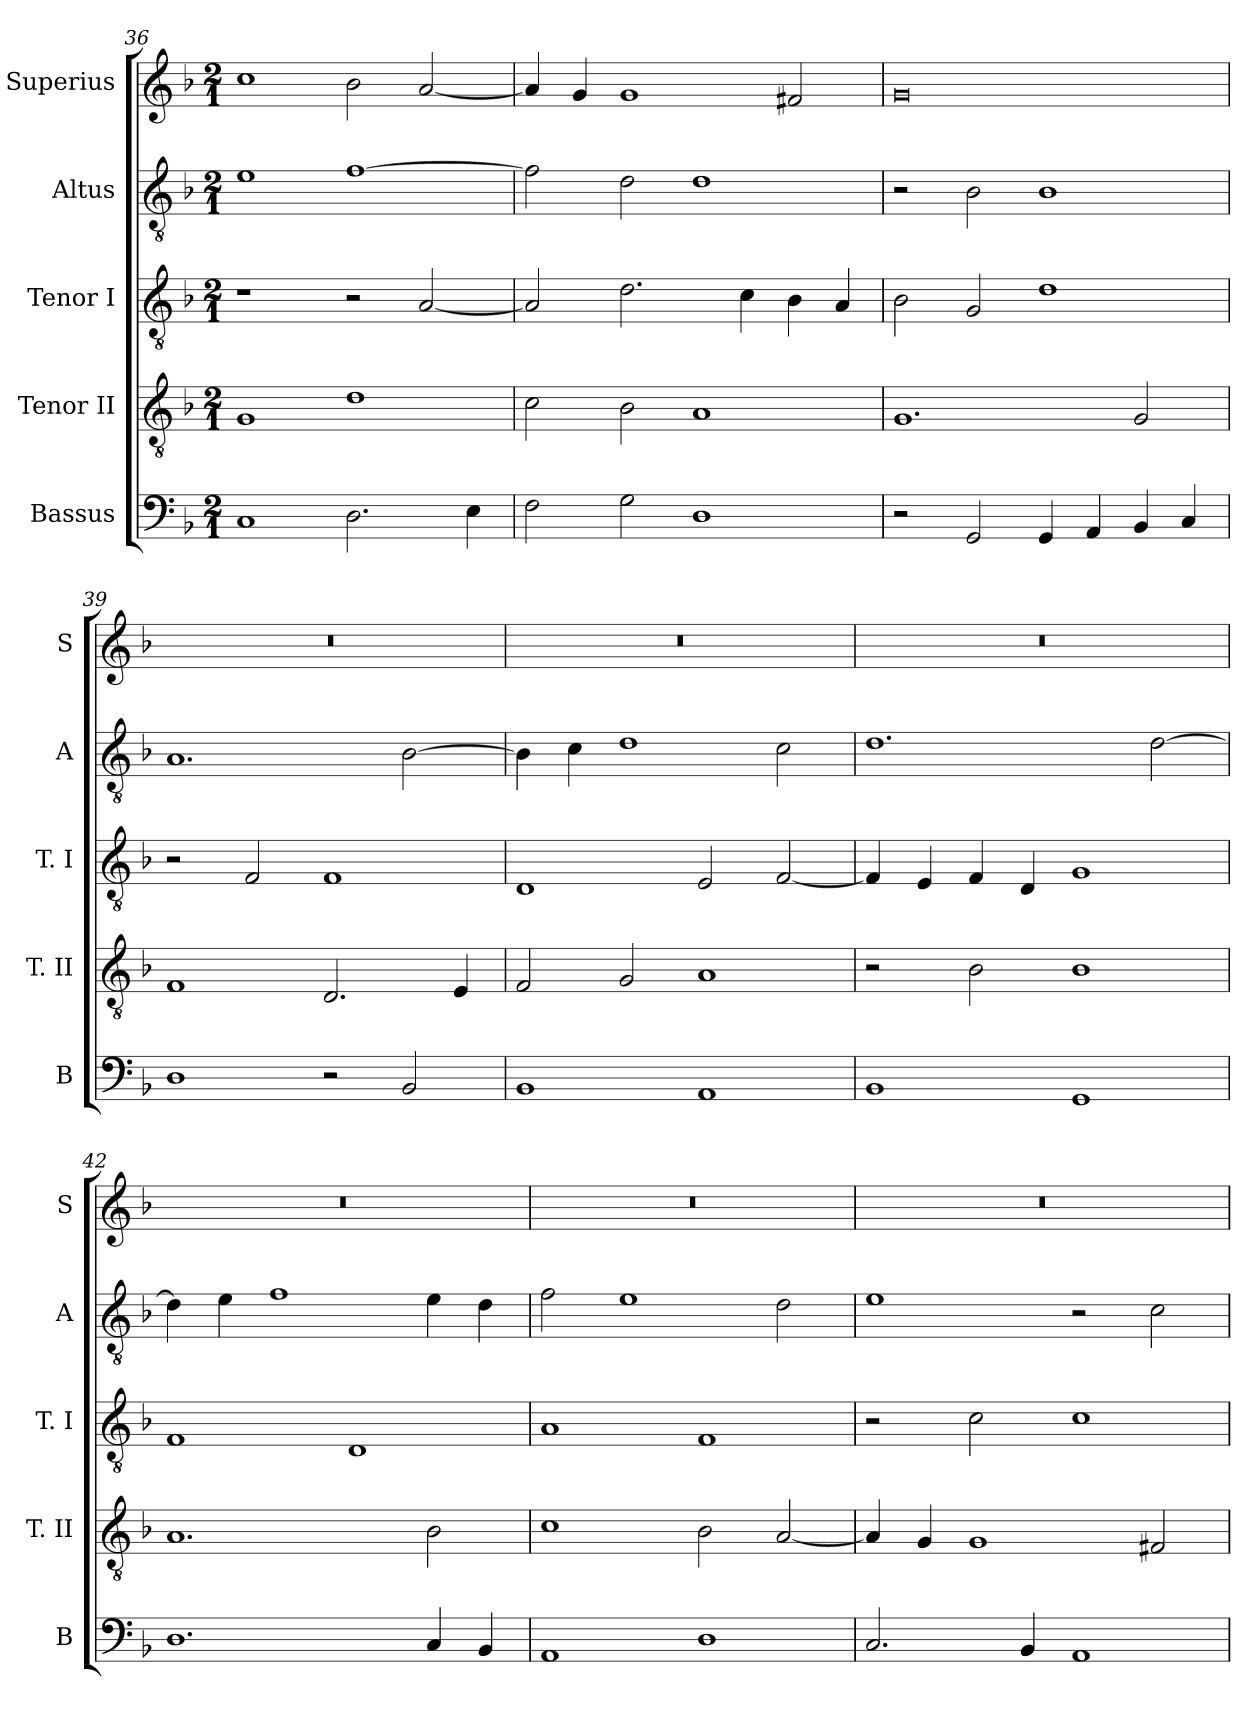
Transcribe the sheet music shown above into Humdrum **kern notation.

**kern	**kern	**kern	**kern	**kern
*part5	*part4	*part3	*part2	*part1
*staff5	*staff4	*staff3	*staff2	*staff1
*I"Bassus	*I"Tenor II	*I"Tenor I	*I"Altus	*I"Superius
*I'B	*I'T. II	*I'T. I	*I'A	*I'S
*clefF4	*clefGv2	*clefGv2	*clefGv2	*clefG2
*k[b-]	*k[b-]	*k[b-]	*k[b-]	*k[b-]
*F:	*F:	*F:	*F:	*F:
*M2/1	*M2/1	*M2/1	*M2/1	*M2/1
=36	=36	=36	=36	=36
1C	1G	1r	1e	1cc
2.D	1d	2r	[1f	2b-
.	.	[2A	.	[2a
4E	.	.	.	.
=37	=37	=37	=37	=37
2F	2c	2A]	2f]	4a]
.	.	.	.	4g
2G	2B-	2.d	2d	1g
1D	1A	.	1d	.
.	.	4c	.	.
.	.	4B-	.	2f#X
.	.	4A	.	.
=38	=38	=38	=38	=38
2r	1.G	2B-	2r	0g
2GG	.	2G	2B-	.
4GG	.	1d	1B-	.
4AA	.	.	.	.
4BB-	2G	.	.	.
4C	.	.	.	.
=39	=39	=39	=39	=39
1D	1F	2r	1.A	0r
.	.	2F	.	.
2r	2.D	1F	.	.
2BB-	.	.	[2B-	.
.	4E	.	.	.
=40	=40	=40	=40	=40
1BB-	2F	1D	4B-]	0r
.	.	.	4c	.
.	2G	.	1d	.
1AA	1A	2E	.	.
.	.	[2F	2c	.
=41	=41	=41	=41	=41
1BB-	2r	4F]	1.d	0r
.	.	4E	.	.
.	2B-	4F	.	.
.	.	4D	.	.
1GG	1B-	1G	.	.
.	.	.	[2d	.
=42	=42	=42	=42	=42
1.D	1.A	1F	4d]	0r
.	.	.	4e	.
.	.	.	1f	.
.	.	1D	.	.
4C	2B-	.	4e	.
4BB-	.	.	4d	.
=43	=43	=43	=43	=43
1AA	1c	1A	2f	0r
.	.	.	1e	.
1D	2B-	1F	.	.
.	[2A	.	2d	.
=44	=44	=44	=44	=44
2.C	4A]	2r	1e	0r
.	4G	.	.	.
.	1G	2c	.	.
4BB-	.	.	.	.
1AA	.	1c	2r	.
.	2F#X	.	2c	.
=	=	=	=	=
*-	*-	*-	*-	*-
